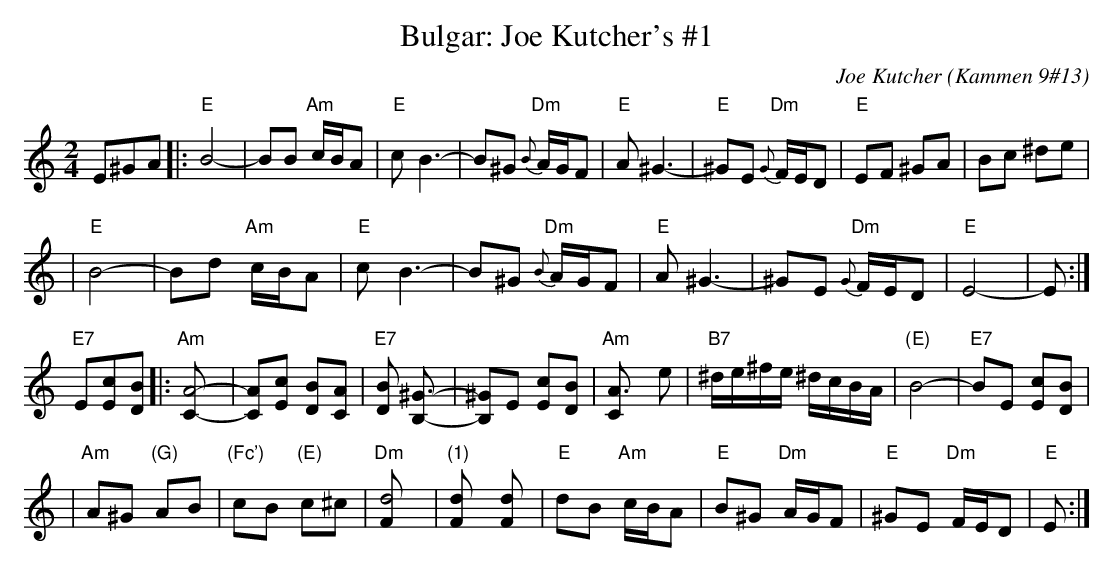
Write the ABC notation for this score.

X:1
T: Bulgar: Joe Kutcher's #1
C: Joe Kutcher (Kammen 9#13)
M: 2/4
L: 1/8
K: Ephr
E^GA \
|: "E"B4-    | BB "Am"c/B/A        | "E"c B3-  | B^G  "Dm"{B}A/G/F \
|  "E"A ^G3- | "E"^GE "Dm"{G}F/E/D | "E"EF ^GA | Bc ^de            |
|  "E"B4-    | Bd "Am"c/B/A        | "E"c B3-  | B^G  "Dm"{B}A/G/F \
|  "E"A ^G3- | ^GE "Dm"{G}F/E/D    | "E"E4-    | E :|
"E7"E[cE][BD] \
|: "Am"[A4C]-      | [AC][cE] [BD][AC]        | "E7"[BD] [^G3B,]- | [^GB,]E [cE][BD] \
|  "Am"[A3C] e     | "B7"^d/e/^f/e/ ^d/c/B/A/ | "(E)"B4-          | "E7"BE [cE][BD]  |
|  "Am"A^G "(G)"AB | "(Fc')"cB "(E)"c^c       | "Dm"[d4F]         | "(1)"[d2F] [d2F] \
|  "E"dB "Am"c/B/A | "E"B^G "Dm"A/G/F         | "E"^GE "Dm"F/E/D  | "E"E  :|
